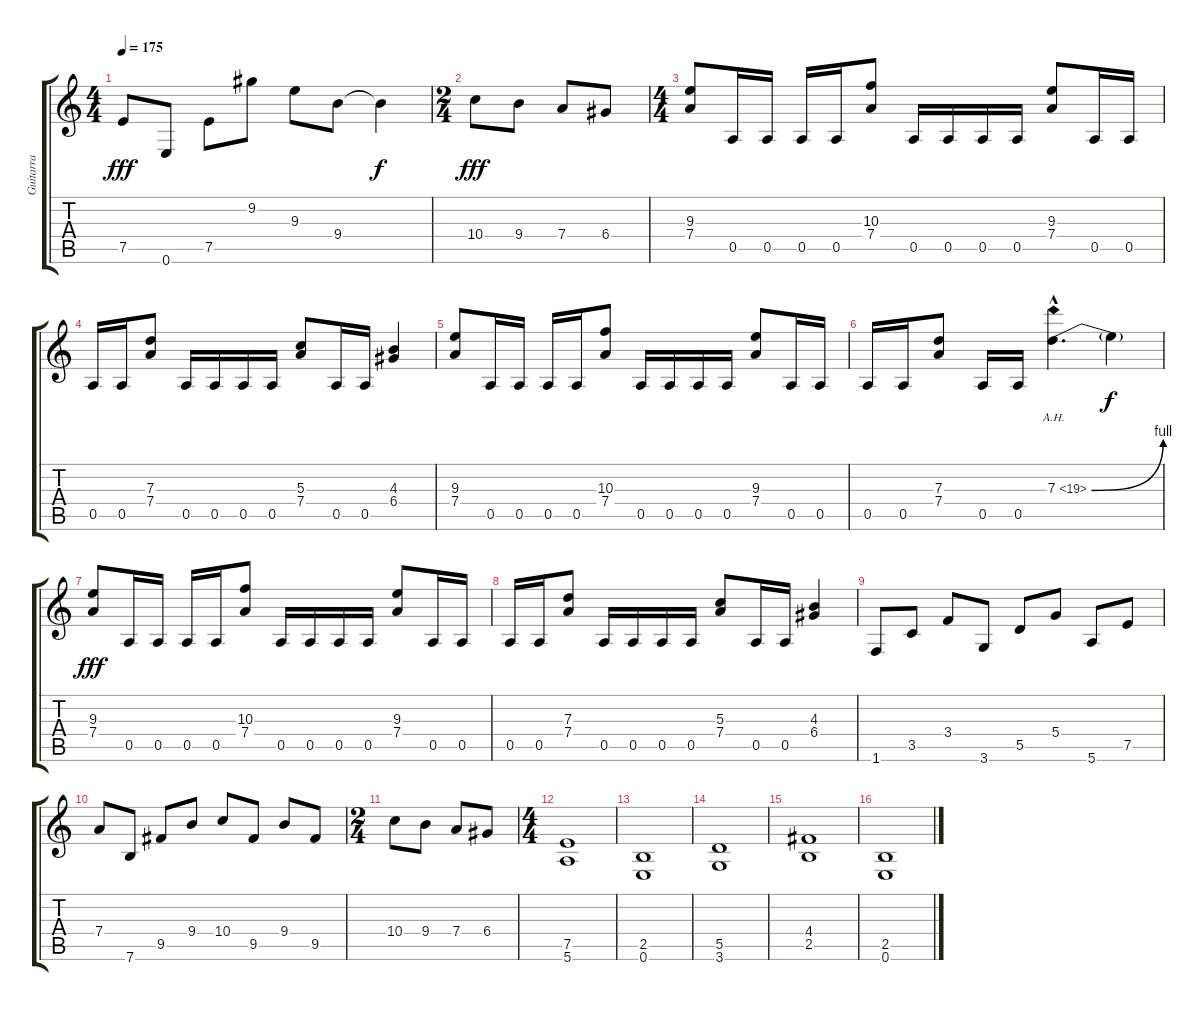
\track ("Guitarra" "Guitarra") {instrument distortionguitar}
\staff {score tabs}
\tuning (E4 B3 G3 D3 A2 E2) {hide}
\ts (4 4)
\tempo 175
\clef g2
\ks c
7.5.8{dy fff} 0.6.8 7.5.8 9.2.8 9.3.8 9.4.8 9.4{t}.4{dy f} |
\ts (2 4)
10.4.8{dy fff} 9.4.8 7.4.8 6.4.8 |
\ts (4 4)
(9.3 7.4).8 0.5.16 0.5.16 0.5.16 0.5.16 (10.3 7.4).8 0.5.16 0.5.16 0.5.16 0.5.16 (9.3 7.4).8 0.5.16 0.5.16 |
0.5.16 0.5.16 (7.3 7.4).8 0.5.16 0.5.16 0.5.16 0.5.16 (5.3 7.4).8 0.5.16 0.5.16 (4.3 6.4).4 |
(9.3 7.4).8 0.5.16 0.5.16 0.5.16 0.5.16 (10.3 7.4).8 0.5.16 0.5.16 0.5.16 0.5.16 (9.3 7.4).8 0.5.16 0.5.16 |
0.5.16 0.5.16 (7.3 7.4).8 0.5.16 0.5.16 7.3{be (bend 0 0 60 4) ah 12 hac}.4{d} 7.3{t}.4{dy f} |
(9.3 7.4).8{dy fff} 0.5.16 0.5.16 0.5.16 0.5.16 (10.3 7.4).8 0.5.16 0.5.16 0.5.16 0.5.16 (9.3 7.4).8 0.5.16 0.5.16 |
0.5.16 0.5.16 (7.3 7.4).8 0.5.16 0.5.16 0.5.16 0.5.16 (5.3 7.4).8 0.5.16 0.5.16 (4.3 6.4).4 |
1.6.8 3.5.8 3.4.8 3.6.8 5.5.8 5.4.8 5.6.8 7.5.8 |
7.4.8 7.6.8 9.5.8 9.4.8 10.4.8 9.5.8 9.4.8 9.5.8 |
\ts (2 4)
10.4.8 9.4.8 7.4.8 6.4.8 |
\ts (4 4)
(7.5 5.6).1 |
(2.5 0.6).1 |
(5.5 3.6).1 |
(4.4 2.5).1 |
(2.5 0.6).1
